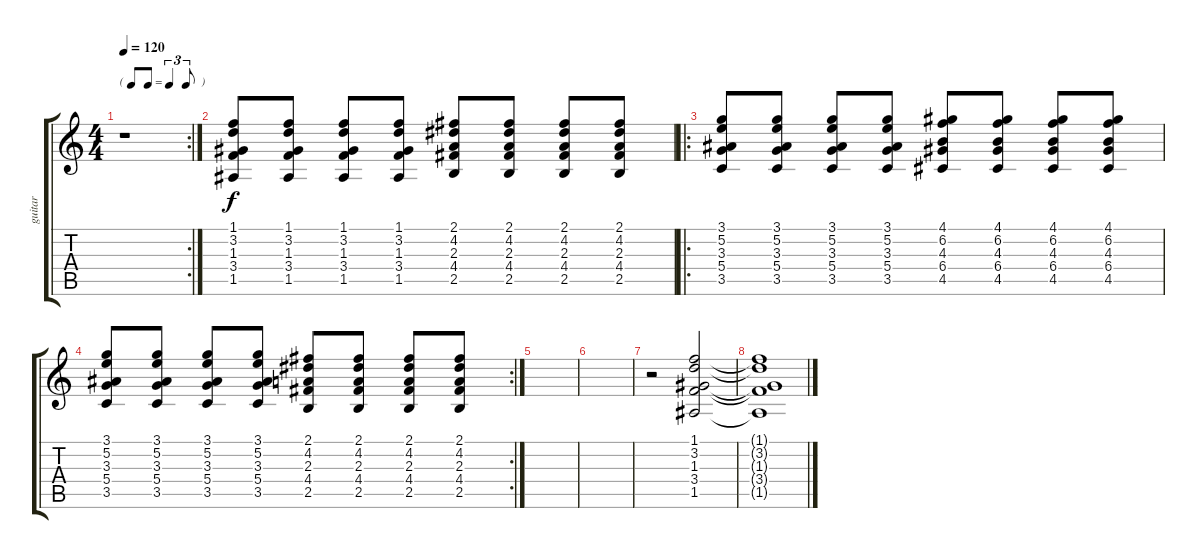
\track ("guitar" "guitar") {instrument acousticguitarnylon}
\staff {score tabs}
\tuning (E4 B3 G3 D3 A2 E2) {hide}
\rc 2
\ts (4 4)
\tf triplet8th
\tempo 120
\clef g2
\ks c
r.1{dy f} |
(1.1 3.2 1.3 3.4 1.5).8 (1.1 3.2 1.3 3.4 1.5).8 (1.1 3.2 1.3 3.4 1.5).8 (1.1 3.2 1.3 3.4 1.5).8 (2.1 4.2 2.3 4.4 2.5).8 (2.1 4.2 2.3 4.4 2.5).8 (2.1 4.2 2.3 4.4 2.5).8 (2.1 4.2 2.3 4.4 2.5).8 |
\ro
(3.1 5.2 3.3 5.4 3.5).8 (3.1 5.2 3.3 5.4 3.5).8 (3.1 5.2 3.3 5.4 3.5).8 (3.1 5.2 3.3 5.4 3.5).8 (4.1 6.2 4.3 6.4 4.5).8 (4.1 6.2 4.3 6.4 4.5).8 (4.1 6.2 4.3 6.4 4.5).8 (4.1 6.2 4.3 6.4 4.5).8 |
\rc 2
(3.1 5.2 3.3 5.4 3.5).8 (3.1 5.2 3.3 5.4 3.5).8 (3.1 5.2 3.3 5.4 3.5).8 (3.1 5.2 3.3 5.4 3.5).8 (2.1 4.2 2.3 4.4 2.5).8 (2.1 4.2 2.3 4.4 2.5).8 (2.1 4.2 2.3 4.4 2.5).8 (2.1 4.2 2.3 4.4 2.5).8 |
|
|
r.2 (1.1 3.2 1.3 3.4 1.5).2 |
(1.1{t} 3.2{t} 1.3{t} 3.4{t} 1.5{t}).1
